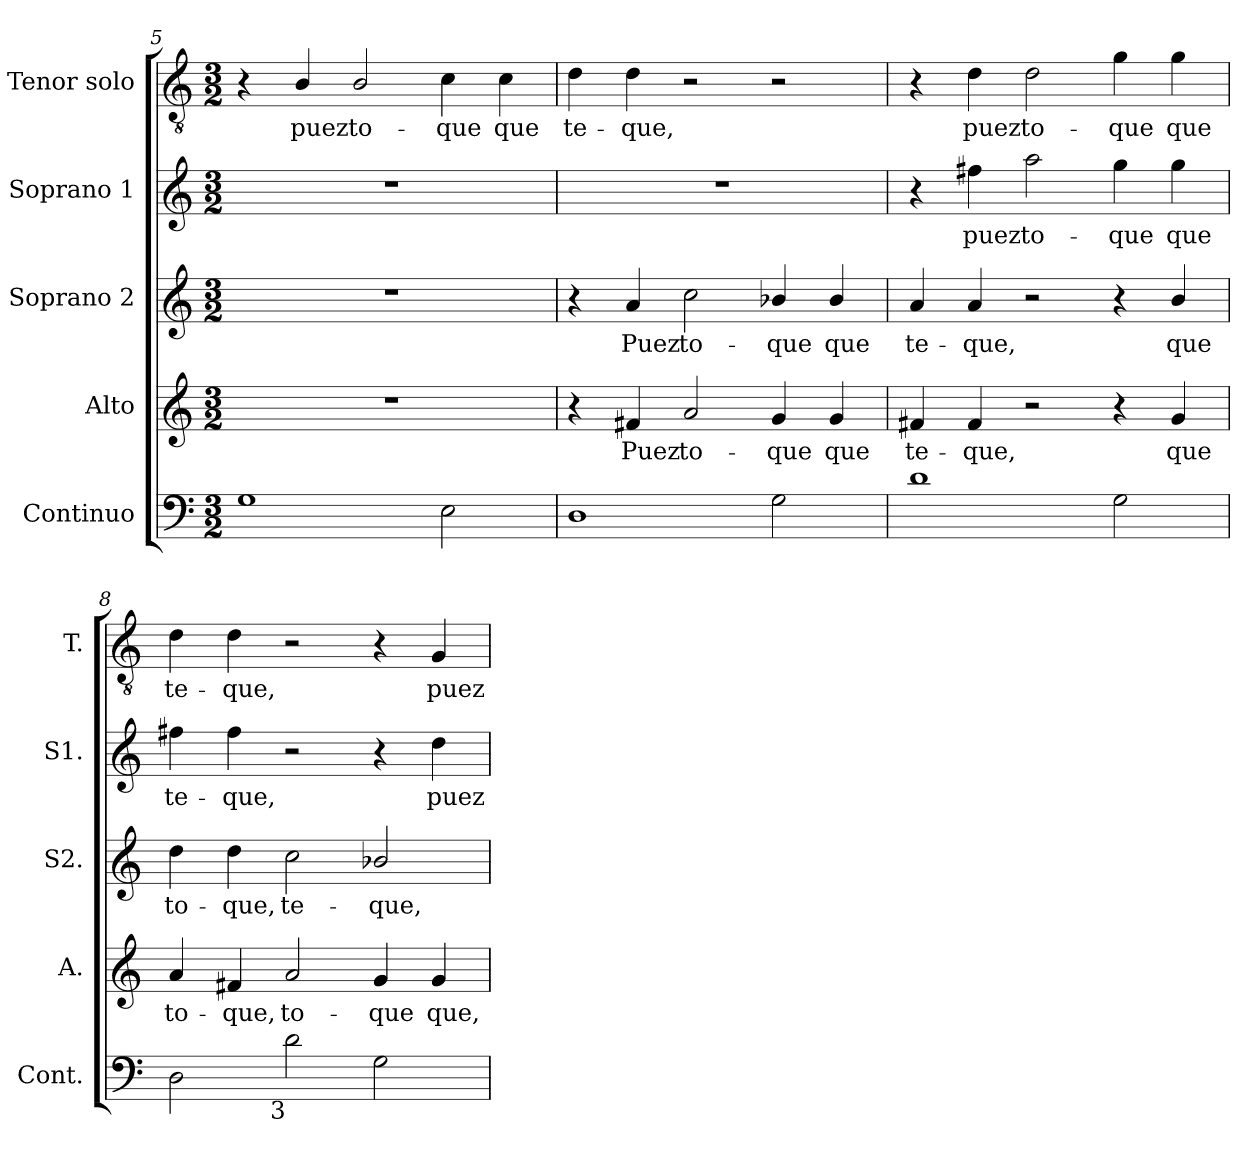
**kern	**kern	**text	**kern	**text	**kern	**text	**kern	**text
*part5	*part4	*part4	*part3	*part3	*part2	*part2	*part1	*part1
*staff5	*staff4	*staff4	*staff3	*staff3	*staff2	*staff2	*staff1	*staff1
*I"Continuo	*I"Alto	*	*I"Soprano 2	*	*I"Soprano 1	*	*I"Tenor solo	*
*I'Cont.	*I'A.	*	*I'S2.	*	*I'S1.	*	*I'T.	*
*clefF4	*clefG2	*	*clefG2	*	*clefG2	*	*clefGv2	*
*	*	*	*	*	*	*	*ITrd7c12	*
*k[]	*k[]	*	*k[]	*	*k[]	*	*k[]	*
*C:	*C:	*	*C:	*	*C:	*	*C:	*
*M3/2	*M3/2	*	*M3/2	*	*M3/2	*	*M3/2	*
=5	=5	=5	=5	=5	=5	=5	=5	=5
!	!LO:N:vis=1	!	!LO:N:vis=1	!	!LO:N:vis=1	!	!	!
1Gi	1.r	.	1.r	.	1.r	.	4r	.
!	!	!	!	!	!	!	!	!LO:LY:b:color=#000000
.	.	.	.	.	.	.	4BBi/	puez
!	!	!	!	!	!	!	!	!LO:LY:b:color=#000000
.	.	.	.	.	.	.	2BBi/	to-
!	!	!	!	!	!	!	!	!LO:LY:b:color=#000000
2Ei\	.	.	.	.	.	.	4Ci\	-que
!	!	!	!	!	!	!	!	!LO:LY:b:color=#000000
.	.	.	.	.	.	.	4Ci\	que
!!LO:LB:g=z
=6	=6	=6	=6	=6	=6	=6	=6	=6
!	!	!	!	!	!LO:N:vis=1	!	!	!
!	!	!	!	!	!	!	!	!LO:LY:b:color=#000000
1Di	4r	.	4r	.	1.r	.	4Di\	te-
!	!	!LO:LY:b:color=#000000	!	!	!	!	!	!
!	!	!	!	!LO:LY:b:color=#000000	!	!	!	!
!	!	!	!	!	!	!	!	!LO:LY:b:color=#000000
.	4f#Xi/	Puez	4ai/	Puez	.	.	4Di\	-que,
!	!	!LO:LY:b:color=#000000	!	!	!	!	!	!
!	!	!	!	!LO:LY:b:color=#000000	!	!	!	!
.	2ai/	to-	2cci\	to-	.	.	2r	.
!	!	!LO:LY:b:color=#000000	!	!	!	!	!	!
!	!	!	!	!LO:LY:b:color=#000000	!	!	!	!
2Gi\	4gi/	-que	4b-Xi/	-que	.	.	2r	.
!	!	!LO:LY:b:color=#000000	!	!	!	!	!	!
!	!	!	!	!LO:LY:b:color=#000000	!	!	!	!
.	4gi/	que	4b-i/	que	.	.	.	.
=7	=7	=7	=7	=7	=7	=7	=7	=7
!	!	!LO:LY:b:color=#000000	!	!	!	!	!	!
!	!	!	!	!LO:LY:b:color=#000000	!	!	!	!
1di	4f#Xi/	te-	4ai/	te-	4r	.	4r	.
!	!	!LO:LY:b:color=#000000	!	!	!	!	!	!
!	!	!	!	!LO:LY:b:color=#000000	!	!	!	!
!	!	!	!	!	!	!LO:LY:b:color=#000000	!	!
!	!	!	!	!	!	!	!	!LO:LY:b:color=#000000
.	4f#i/	-que,	4ai/	-que,	4ff#Xi\	puez	4Di\	puez
!	!	!	!	!	!	!LO:LY:b:color=#000000	!	!
!	!	!	!	!	!	!	!	!LO:LY:b:color=#000000
.	2r	.	2r	.	2aai\	to-	2Di\	to-
!	!	!	!	!	!	!LO:LY:b:color=#000000	!	!
!	!	!	!	!	!	!	!	!LO:LY:b:color=#000000
2Gi\	4r	.	4r	.	4ggi\	-que	4Gi\	-que
!	!	!LO:LY:b:color=#000000	!	!	!	!	!	!
!	!	!	!	!LO:LY:b:color=#000000	!	!	!	!
!	!	!	!	!	!	!LO:LY:b:color=#000000	!	!
!	!	!	!	!	!	!	!	!LO:LY:b:color=#000000
.	4gi/	que	4bi/	que	4ggi\	que	4Gi\	que
=8	=8	=8	=8	=8	=8	=8	=8	=8
!	!	!LO:LY:b:color=#000000	!	!	!	!	!	!
!	!	!	!	!LO:LY:b:color=#000000	!	!	!	!
!	!	!	!	!	!	!LO:LY:b:color=#000000	!	!
!	!	!	!	!	!	!	!	!LO:LY:b:color=#000000
2Di\	4ai/	to-	4ddi\	to-	4ff#Xi\	te-	4Di\	te-
!	!	!LO:LY:b:color=#000000	!	!	!	!	!	!
!	!	!	!	!LO:LY:b:color=#000000	!	!	!	!
!	!	!	!	!	!	!LO:LY:b:color=#000000	!	!
!	!	!	!	!	!	!	!	!LO:LY:b:color=#000000
.	4f#Xi/	-que,	4ddi\	-que,	4ff#i\	-que,	4Di\	-que,
!	!	!LO:LY:b:color=#000000	!	!	!	!	!	!
!LO:TX:b:rj:t=3	!	!	!	!	!	!	!	!
!	!	!	!	!LO:LY:b:color=#000000	!	!	!	!
2di\	2ai/	to-	2cci\	te-	2r	.	2r	.
!	!	!LO:LY:b:color=#000000	!	!	!	!	!	!
!	!	!	!	!LO:LY:b:color=#000000	!	!	!	!
2Gi\	4gi/	-que	2b-Xi/	-que,	4r	.	4r	.
!	!	!LO:LY:b:color=#000000	!	!	!	!	!	!
!	!	!	!	!	!	!LO:LY:b:color=#000000	!	!
!	!	!	!	!	!	!	!	!LO:LY:b:color=#000000
.	4gi/	que,	.	.	4ddi\	puez	4GGi/	puez
=	=	=	=	=	=	=	=	=
*-	*-	*-	*-	*-	*-	*-	*-	*-
